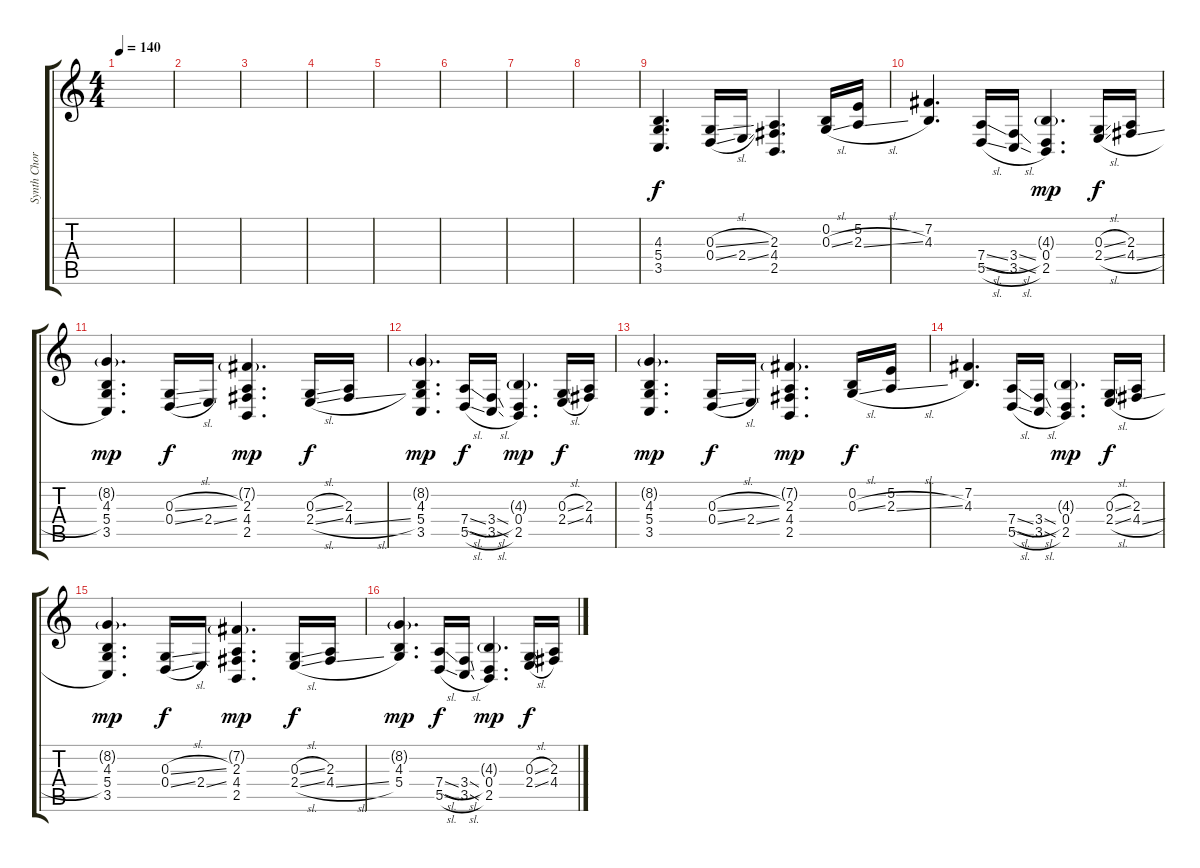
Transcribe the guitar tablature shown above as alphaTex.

\track ("Synth Chords 2" "Synth Chor") {instrument lead3calliope}
\staff {score tabs}
\tuning (E4 B3 G3 D3 A2 E2) {hide}
\ts (4 4)
\tempo 140
\clef g2
\ks c
|
|
|
|
|
|
|
|
(4.3 5.4 3.5).4{d} (0.3{sl} 0.4{sl}).16 2.4{sl}.16 (2.3 4.4 2.5).4{d} (0.2 0.3{sl}).16 (5.2 2.3{sl}).16 |
(7.2 4.3).4{d} (7.4{sl} 5.5{sl}).16 (3.4{sl} 3.5{sl}).16 (4.3{g} 0.4 2.5).4{d dy mp} (0.3{sl} 2.4{sl}).16{dy f} (2.3 4.4{sl}).16 |
(8.2{g} 4.3 5.4 3.5).4{d dy mp} (0.3{sl} 0.4{sl}).16{dy f} 2.4{sl}.16 (7.2{g} 2.3 4.4 2.5).4{d dy mp} (0.3{sl} 2.4{sl}).16{dy f} (2.3 4.4{sl}).16 |
(8.2{g} 4.3 5.4 3.5).4{d dy mp} (7.4{sl} 5.5{sl}).16{dy f} (3.4{sl} 3.5{sl}).16 (4.3{g} 0.4 2.5).4{d dy mp} (0.3{sl} 2.4{sl}).16{dy f} (2.3 4.4).16 |
(8.2{g} 4.3 5.4 3.5).4{d dy mp} (0.3{sl} 0.4{sl}).16{dy f} 2.4{sl}.16 (7.2{g} 2.3 4.4 2.5).4{d dy mp} (0.2 0.3{sl}).16{dy f} (5.2 2.3{sl}).16 |
(7.2 4.3).4{d} (7.4{sl} 5.5{sl}).16 (3.4{sl} 3.5{sl}).16 (4.3{g} 0.4 2.5).4{d dy mp} (0.3{sl} 2.4{sl}).16{dy f} (2.3 4.4{sl}).16 |
(8.2{g} 4.3 5.4 3.5).4{d dy mp} (0.3{sl} 0.4{sl}).16{dy f} 2.4{sl}.16 (7.2{g} 2.3 4.4 2.5).4{d dy mp} (0.3{sl} 2.4{sl}).16{dy f} (2.3 4.4{sl}).16 |
(8.2{g} 4.3 5.4).4{d dy mp} (7.4{sl} 5.5{sl}).16{dy f} (3.4{sl} 3.5{sl}).16 (4.3{g} 0.4 2.5).4{d dy mp} (0.3{sl} 2.4{sl}).16{dy f} (2.3 4.4).16
